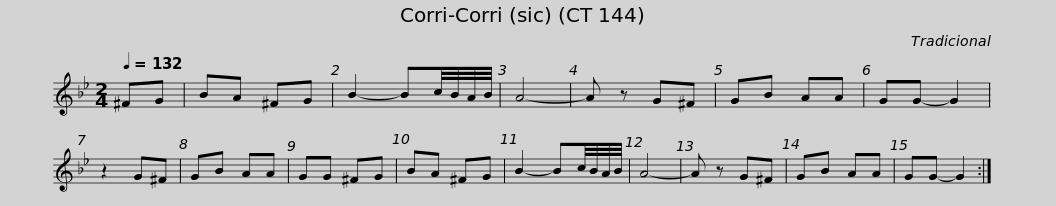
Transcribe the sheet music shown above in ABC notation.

X:1
L:1/8
Q:1/4=132
M:2/4
I:linebreak $
K:Gmin
V:1 treble
V:1
 ^FG | BA ^FG | B2- Bc/4B/4A/4B/4 | A4- | A z G^F | %5
 GB AA | GG- G2 | z2 G^F | GB AA | GG ^FG |$ %10
 BA ^FG | B2- Bc/4B/4A/4B/4 | A4- | A z G^F | GB AA | %15
 GG- G2 :| %16
